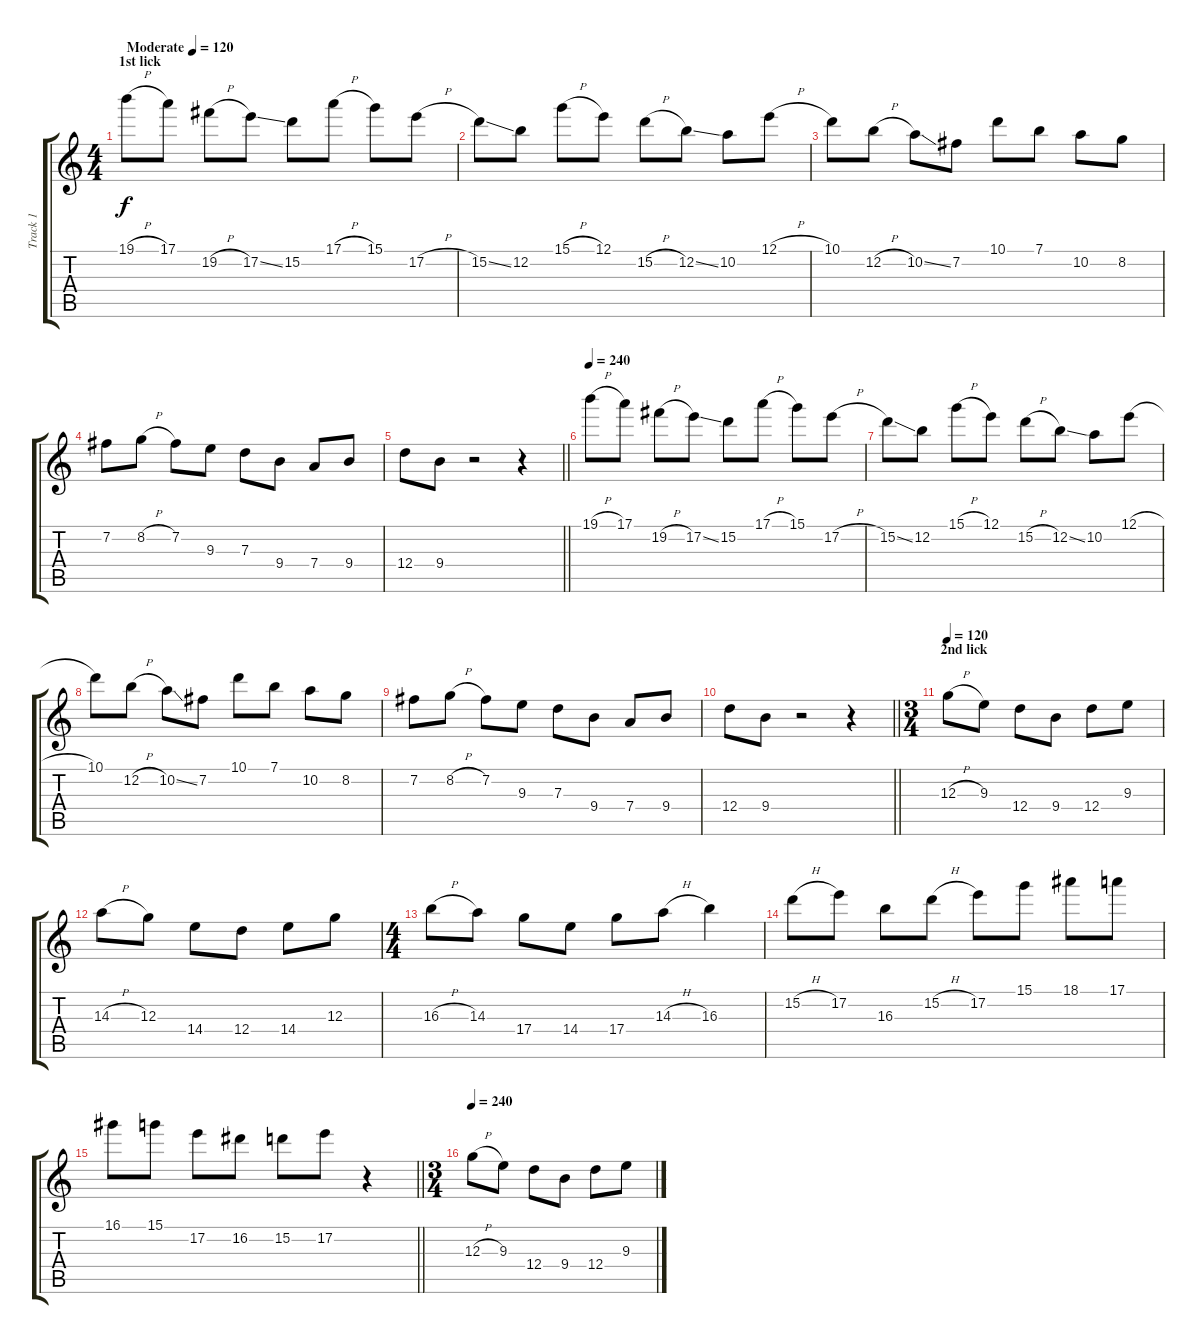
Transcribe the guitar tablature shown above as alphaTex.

\track ("Track 1" "Track 1") {instrument overdrivenguitar}
\staff {score tabs}
\tuning (E4 B3 G3 D3 A2 E2) {hide}
\ts (4 4)
\section ("" "1st lick")
\tempo (120 "Moderate")
\clef g2
\ks c
19.1{h}.8{dy f instrument overdrivenguitar} 17.1.8 19.2{h}.8 17.2{ss}.8 15.2.8 17.1{h}.8 15.1.8 17.2{h}.8 |
15.2{ss}.8 12.2.8 15.1{h}.8 12.1.8 15.2{h}.8 12.2{ss}.8 10.2.8 12.1{h}.8 |
10.1.8 12.2{h}.8 10.2{ss}.8 7.2.8 10.1.8 7.1.8 10.2.8 8.2.8 |
7.2.8 8.2{h}.8 7.2.8 9.3.8 7.3.8 9.4.8 7.4.8 9.4.8 |
\barLineRight lightlight
12.4.8 9.4.8 r.2 r.4 |
\tempo 240
19.1{h}.8 17.1.8 19.2{h}.8 17.2{ss}.8 15.2.8 17.1{h}.8 15.1.8 17.2{h}.8 |
15.2{ss}.8 12.2.8 15.1{h}.8 12.1.8 15.2{h}.8 12.2{ss}.8 10.2.8 12.1{h}.8 |
10.1.8 12.2{h}.8 10.2{ss}.8 7.2.8 10.1.8 7.1.8 10.2.8 8.2.8 |
7.2.8 8.2{h}.8 7.2.8 9.3.8 7.3.8 9.4.8 7.4.8 9.4.8 |
\barLineRight lightlight
12.4.8 9.4.8 r.2 r.4 |
\ts (3 4)
\section ("" "2nd lick")
\tempo 120
12.3{h}.8 9.3.8 12.4.8 9.4.8 12.4.8 9.3.8 |
14.3{h}.8 12.3.8 14.4.8 12.4.8 14.4.8 12.3.8 |
\ts (4 4)
16.3{h}.8 14.3.8 17.4.8 14.4.8 17.4.8 14.3{h}.8 16.3.4 |
15.2{h}.8 17.2.8 16.3.8 15.2{h}.8 17.2.8 15.1.8 18.1.8 17.1.8 |
\barLineRight lightlight
16.1.8 15.1.8 17.2.8 16.2.8 15.2.8 17.2.8 r.4 |
\ts (3 4)
\tempo 240
12.3{h}.8 9.3.8 12.4.8 9.4.8 12.4.8 9.3.8
